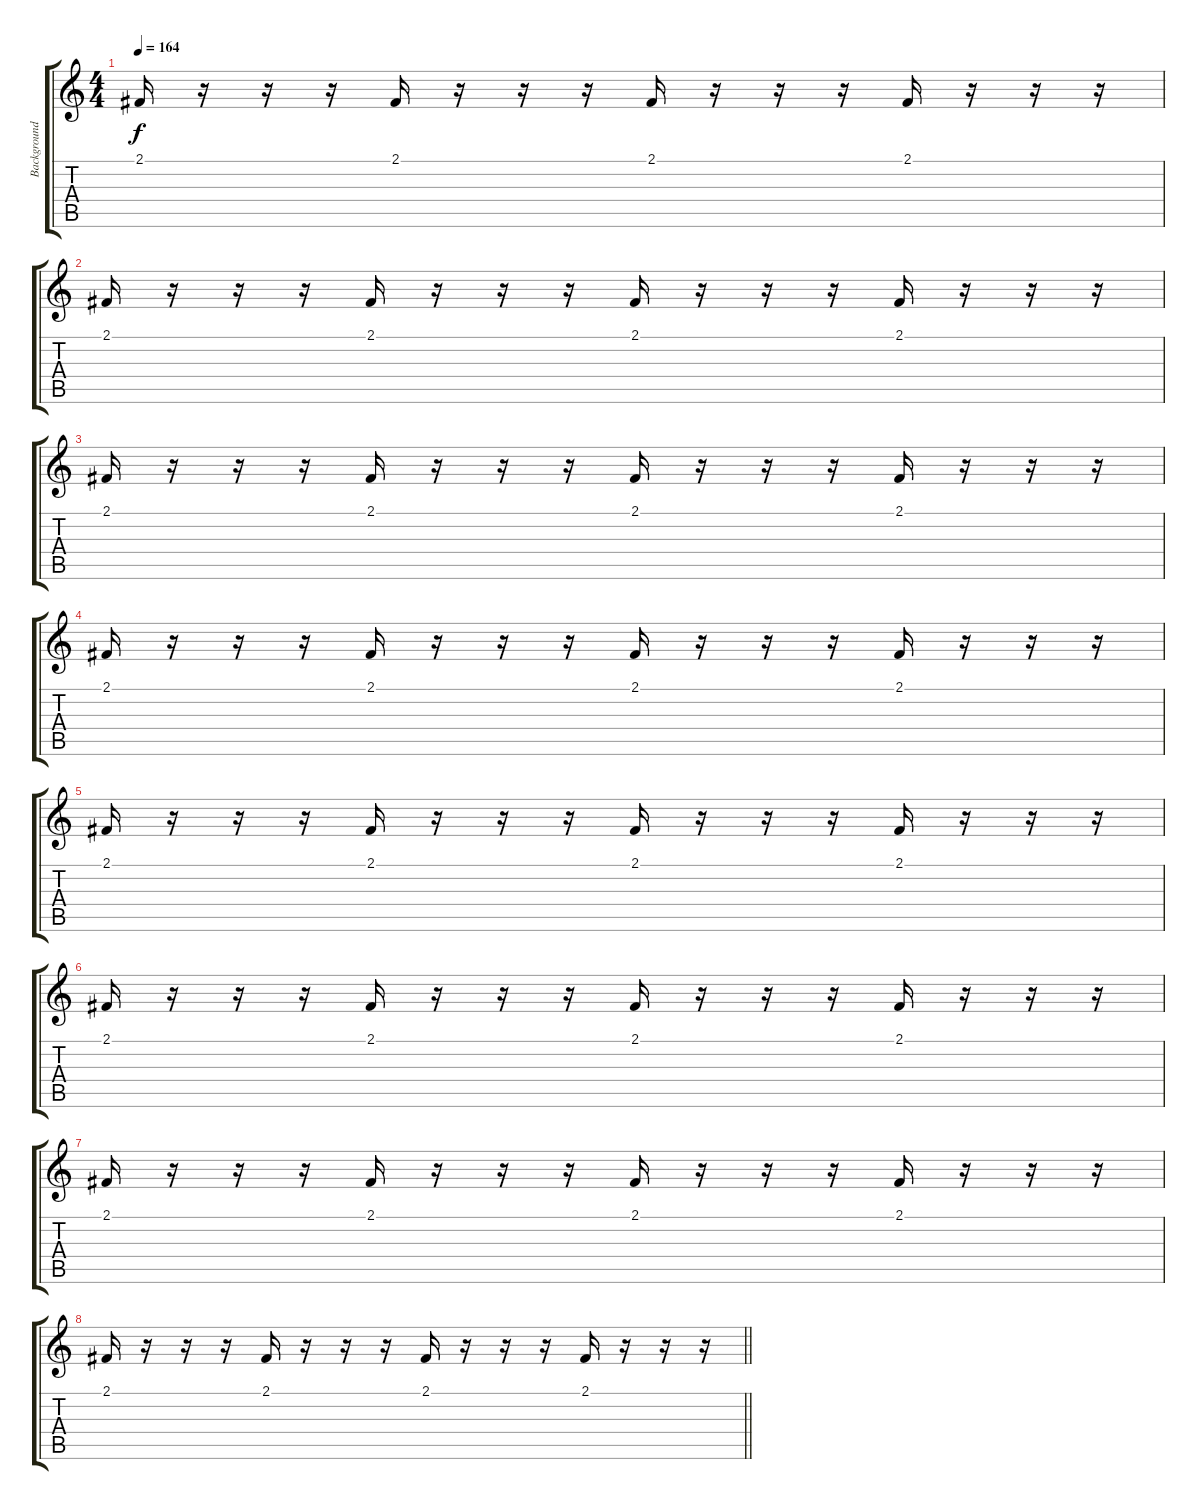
\track ("Background Voices" "Background") {instrument choiraahs}
\staff {score tabs}
\tuning (E4 B3 G3 D3 A2 E2) {hide}
\ts (4 4)
\tempo 164
\clef g2
\ks c
2.1.16{dy f} r.16 r.16 r.16 2.1.16 r.16 r.16 r.16 2.1.16 r.16 r.16 r.16 2.1.16 r.16 r.16 r.16 |
2.1.16 r.16 r.16 r.16 2.1.16 r.16 r.16 r.16 2.1.16 r.16 r.16 r.16 2.1.16 r.16 r.16 r.16 |
2.1.16 r.16 r.16 r.16 2.1.16 r.16 r.16 r.16 2.1.16 r.16 r.16 r.16 2.1.16 r.16 r.16 r.16 |
2.1.16 r.16 r.16 r.16 2.1.16 r.16 r.16 r.16 2.1.16 r.16 r.16 r.16 2.1.16 r.16 r.16 r.16 |
2.1.16 r.16 r.16 r.16 2.1.16 r.16 r.16 r.16 2.1.16 r.16 r.16 r.16 2.1.16 r.16 r.16 r.16 |
2.1.16 r.16 r.16 r.16 2.1.16 r.16 r.16 r.16 2.1.16 r.16 r.16 r.16 2.1.16 r.16 r.16 r.16 |
2.1.16 r.16 r.16 r.16 2.1.16 r.16 r.16 r.16 2.1.16 r.16 r.16 r.16 2.1.16 r.16 r.16 r.16 |
\barLineRight lightlight
2.1.16 r.16 r.16 r.16 2.1.16 r.16 r.16 r.16 2.1.16 r.16 r.16 r.16 2.1.16 r.16 r.16 r.16
